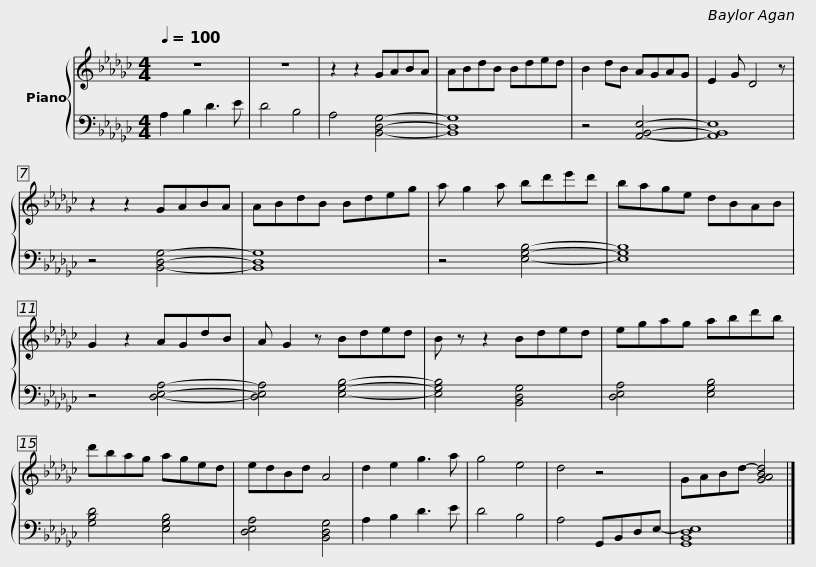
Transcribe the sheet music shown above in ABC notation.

X:1
%%score { 1 | 2 }
L:1/8
Q:1/4=100
M:4/4
I:linebreak $
K:Gb
V:1 treble
V:2 bass
V:1
 z8 | z8 | z2 z2 GABA | ABdB Bded | B2 dB AGAG | %5
 E2 G D4 z | z2 z2 GABA |$ ABdB Bdeg | a g2 a bd'e'd' | bage dBAB | %10
 G2 z2 AGdB | A G2 z Bded |$ B z z2 Bded | egag abd'b | d'bag aged | %15
 edBd A4 | d2 e2 g3 a | g4 e4 |$ d4 z4 | G-A-B-d- [GABd]4 |] %20
V:2
 A,2 B,2 D3 E | D4 B,4 | A,4 [B,,D,G,]4- | [B,,D,G,]8 | z4 [A,,B,,E,]4- | %5
 [A,,B,,E,]8 | z4 [B,,D,G,]4- |$ [B,,D,G,]8 | z4 [E,G,B,]4- | [E,G,B,]8 | %10
 z4 [D,E,A,]4- | [D,E,A,]4 [E,G,B,]4- |$ [E,G,B,]4 [B,,D,G,]4 | [D,E,A,]4 [E,G,B,]4 | [G,B,D]4 [E,G,B,]4 | %15
 [D,E,A,]4 [B,,D,G,]4 | A,2 B,2 D3 E | D4 B,4 |$ A,4 G,,-B,,-D,-E,- | [G,,B,,D,E,]8 |] %20
